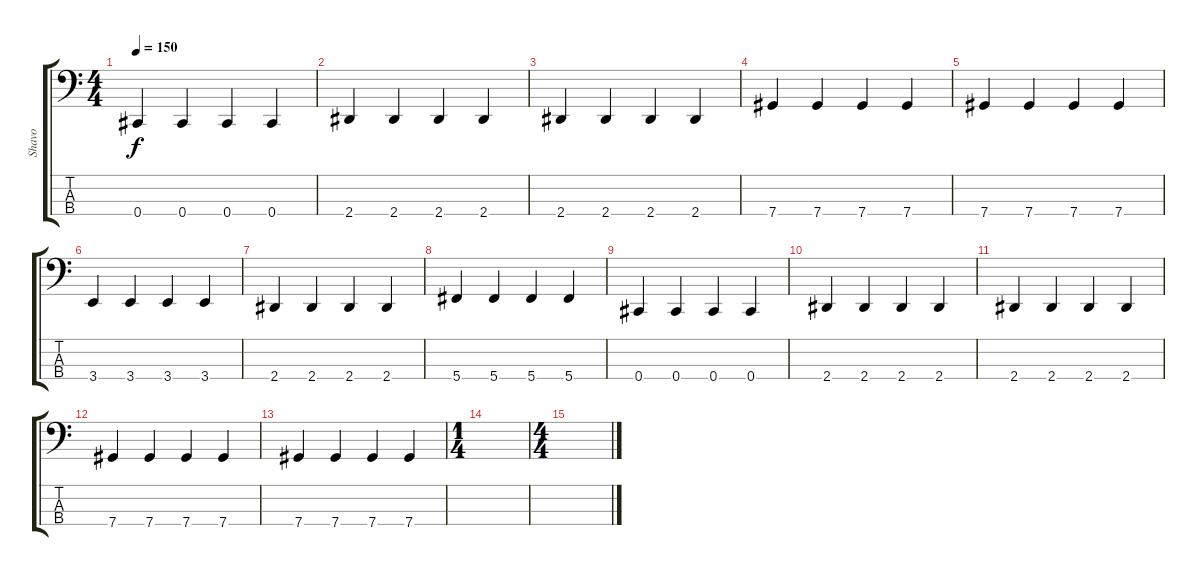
\track ("Shavo" "Shavo") {instrument electricbassfinger}
\staff {score tabs}
\tuning (Gb2 Db2 Ab1 Db1) {hide}
\ts (4 4)
\tempo 150
\clef f4
\ks c
0.4.4{dy f} 0.4.4 0.4.4 0.4.4 |
2.4.4 2.4.4 2.4.4 2.4.4 |
2.4.4 2.4.4 2.4.4 2.4.4 |
7.4.4 7.4.4 7.4.4 7.4.4 |
7.4.4 7.4.4 7.4.4 7.4.4 |
3.4.4 3.4.4 3.4.4 3.4.4 |
2.4.4 2.4.4 2.4.4 2.4.4 |
5.4.4 5.4.4 5.4.4 5.4.4 |
0.4.4 0.4.4 0.4.4 0.4.4 |
2.4.4 2.4.4 2.4.4 2.4.4 |
2.4.4 2.4.4 2.4.4 2.4.4 |
7.4.4 7.4.4 7.4.4 7.4.4 |
7.4.4 7.4.4 7.4.4 7.4.4 |
\ts (1 4)
|
\ts (4 4)
